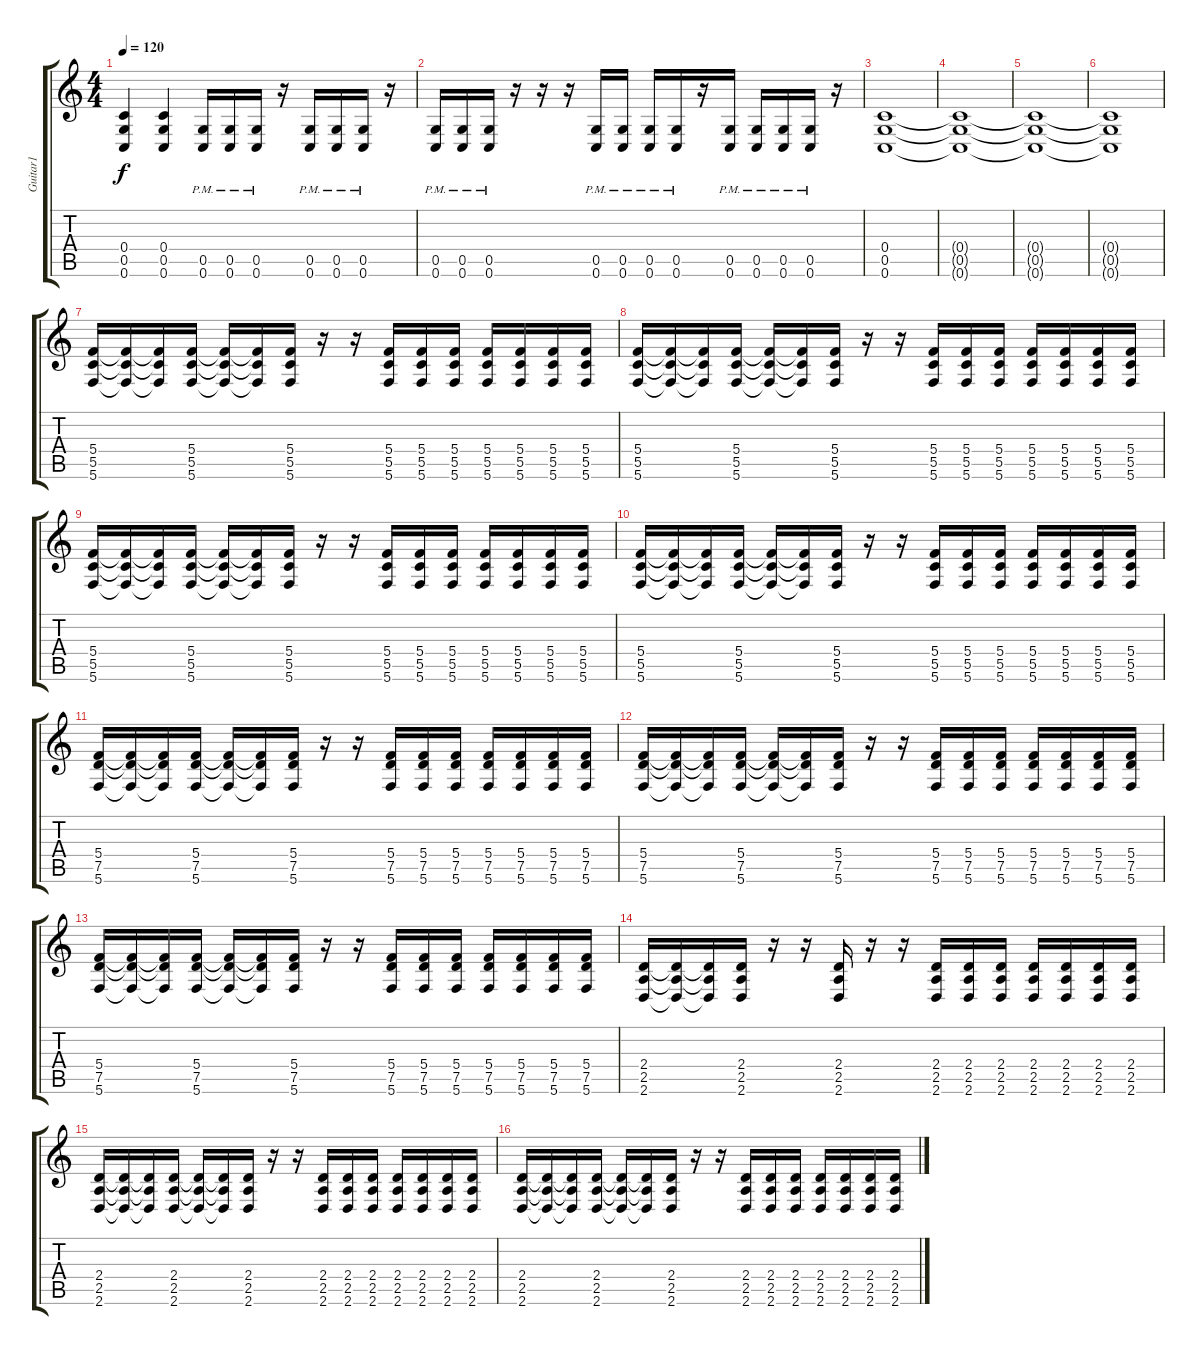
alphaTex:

\track ("Guitar1" "Guitar1") {instrument distortionguitar}
\staff {score tabs}
\tuning (D4 A3 F3 C3 G2 C2) {hide}
\ts (4 4)
\tempo 120
\clef g2
\ks c
(0.4 0.5 0.6).4{dy f} (0.4 0.5 0.6).4 (0.5{pm} 0.6{pm}).16 (0.5{pm} 0.6{pm}).16 (0.5{pm} 0.6{pm}).16 r.16 (0.5{pm} 0.6{pm}).16 (0.5{pm} 0.6{pm}).16 (0.5{pm} 0.6{pm}).16 r.16 |
(0.5{pm} 0.6{pm}).16 (0.5{pm} 0.6{pm}).16 (0.5{pm} 0.6{pm}).16 r.16 r.16 r.16 (0.5{pm} 0.6{pm}).16 (0.5{pm} 0.6{pm}).16 (0.5{pm} 0.6{pm}).16 (0.5{pm} 0.6{pm}).16 r.16 (0.5{pm} 0.6{pm}).16 (0.5{pm} 0.6{pm}).16 (0.5{pm} 0.6{pm}).16 (0.5{pm} 0.6{pm}).16 r.16 |
(0.4 0.5 0.6).1 |
(0.4{t} 0.5{t} 0.6{t}).1 |
(0.4{t} 0.5{t} 0.6{t}).1 |
(0.4{t} 0.5{t} 0.6{t}).1 |
(5.4 5.5 5.6).16 (5.4{t} 5.5{t} 5.6{t}).16 (5.4{t} 5.5{t} 5.6{t}).16 (5.4 5.5 5.6).16 (5.4{t} 5.5{t} 5.6{t}).16 (5.4{t} 5.5{t} 5.6{t}).16 (5.4 5.5 5.6).16 r.16 r.16 (5.4 5.5 5.6).16 (5.4 5.5 5.6).16 (5.4 5.5 5.6).16 (5.4 5.5 5.6).16 (5.4 5.5 5.6).16 (5.4 5.5 5.6).16 (5.4 5.5 5.6).16 |
(5.4 5.5 5.6).16 (5.4{t} 5.5{t} 5.6{t}).16 (5.4{t} 5.5{t} 5.6{t}).16 (5.4 5.5 5.6).16 (5.4{t} 5.5{t} 5.6{t}).16 (5.4{t} 5.5{t} 5.6{t}).16 (5.4 5.5 5.6).16 r.16 r.16 (5.4 5.5 5.6).16 (5.4 5.5 5.6).16 (5.4 5.5 5.6).16 (5.4 5.5 5.6).16 (5.4 5.5 5.6).16 (5.4 5.5 5.6).16 (5.4 5.5 5.6).16 |
(5.4 5.5 5.6).16 (5.4{t} 5.5{t} 5.6{t}).16 (5.4{t} 5.5{t} 5.6{t}).16 (5.4 5.5 5.6).16 (5.4{t} 5.5{t} 5.6{t}).16 (5.4{t} 5.5{t} 5.6{t}).16 (5.4 5.5 5.6).16 r.16 r.16 (5.4 5.5 5.6).16 (5.4 5.5 5.6).16 (5.4 5.5 5.6).16 (5.4 5.5 5.6).16 (5.4 5.5 5.6).16 (5.4 5.5 5.6).16 (5.4 5.5 5.6).16 |
(5.4 5.5 5.6).16 (5.4{t} 5.5{t} 5.6{t}).16 (5.4{t} 5.5{t} 5.6{t}).16 (5.4 5.5 5.6).16 (5.4{t} 5.5{t} 5.6{t}).16 (5.4{t} 5.5{t} 5.6{t}).16 (5.4 5.5 5.6).16 r.16 r.16 (5.4 5.5 5.6).16 (5.4 5.5 5.6).16 (5.4 5.5 5.6).16 (5.4 5.5 5.6).16 (5.4 5.5 5.6).16 (5.4 5.5 5.6).16 (5.4 5.5 5.6).16 |
(5.4 7.5 5.6).16 (5.4{t} 7.5{t} 5.6{t}).16 (5.4{t} 7.5{t} 5.6{t}).16 (5.4 7.5 5.6).16 (5.4{t} 7.5{t} 5.6{t}).16 (5.4{t} 7.5{t} 5.6{t}).16 (5.4 7.5 5.6).16 r.16 r.16 (5.4 7.5 5.6).16 (5.4 7.5 5.6).16 (5.4 7.5 5.6).16 (5.4 7.5 5.6).16 (5.4 7.5 5.6).16 (5.4 7.5 5.6).16 (5.4 7.5 5.6).16 |
(5.4 7.5 5.6).16 (5.4{t} 7.5{t} 5.6{t}).16 (5.4{t} 7.5{t} 5.6{t}).16 (5.4 7.5 5.6).16 (5.4{t} 7.5{t} 5.6{t}).16 (5.4{t} 7.5{t} 5.6{t}).16 (5.4 7.5 5.6).16 r.16 r.16 (5.4 7.5 5.6).16 (5.4 7.5 5.6).16 (5.4 7.5 5.6).16 (5.4 7.5 5.6).16 (5.4 7.5 5.6).16 (5.4 7.5 5.6).16 (5.4 7.5 5.6).16 |
(5.4 7.5 5.6).16 (5.4{t} 7.5{t} 5.6{t}).16 (5.4{t} 7.5{t} 5.6{t}).16 (5.4 7.5 5.6).16 (5.4{t} 7.5{t} 5.6{t}).16 (5.4{t} 7.5{t} 5.6{t}).16 (5.4 7.5 5.6).16 r.16 r.16 (5.4 7.5 5.6).16 (5.4 7.5 5.6).16 (5.4 7.5 5.6).16 (5.4 7.5 5.6).16 (5.4 7.5 5.6).16 (5.4 7.5 5.6).16 (5.4 7.5 5.6).16 |
(2.4 2.5 2.6).16 (2.4{t} 2.5{t} 2.6{t}).16 (2.4{t} 2.5{t} 2.6{t}).16 (2.4 2.5 2.6).16 r.16 r.16 (2.4 2.5 2.6).16 r.16 r.16 (2.4 2.5 2.6).16 (2.4 2.5 2.6).16 (2.4 2.5 2.6).16 (2.4 2.5 2.6).16 (2.4 2.5 2.6).16 (2.4 2.5 2.6).16 (2.4 2.5 2.6).16 |
(2.4 2.5 2.6).16 (2.4{t} 2.5{t} 2.6{t}).16 (2.4{t} 2.5{t} 2.6{t}).16 (2.4 2.5 2.6).16 (2.4{t} 2.5{t} 2.6{t}).16 (2.4{t} 2.5{t} 2.6{t}).16 (2.4 2.5 2.6).16 r.16 r.16 (2.4 2.5 2.6).16 (2.4 2.5 2.6).16 (2.4 2.5 2.6).16 (2.4 2.5 2.6).16 (2.4 2.5 2.6).16 (2.4 2.5 2.6).16 (2.4 2.5 2.6).16 |
(2.4 2.5 2.6).16 (2.4{t} 2.5{t} 2.6{t}).16 (2.4{t} 2.5{t} 2.6{t}).16 (2.4 2.5 2.6).16 (2.4{t} 2.5{t} 2.6{t}).16 (2.4{t} 2.5{t} 2.6{t}).16 (2.4 2.5 2.6).16 r.16 r.16 (2.4 2.5 2.6).16 (2.4 2.5 2.6).16 (2.4 2.5 2.6).16 (2.4 2.5 2.6).16 (2.4 2.5 2.6).16 (2.4 2.5 2.6).16 (2.4 2.5 2.6).16
